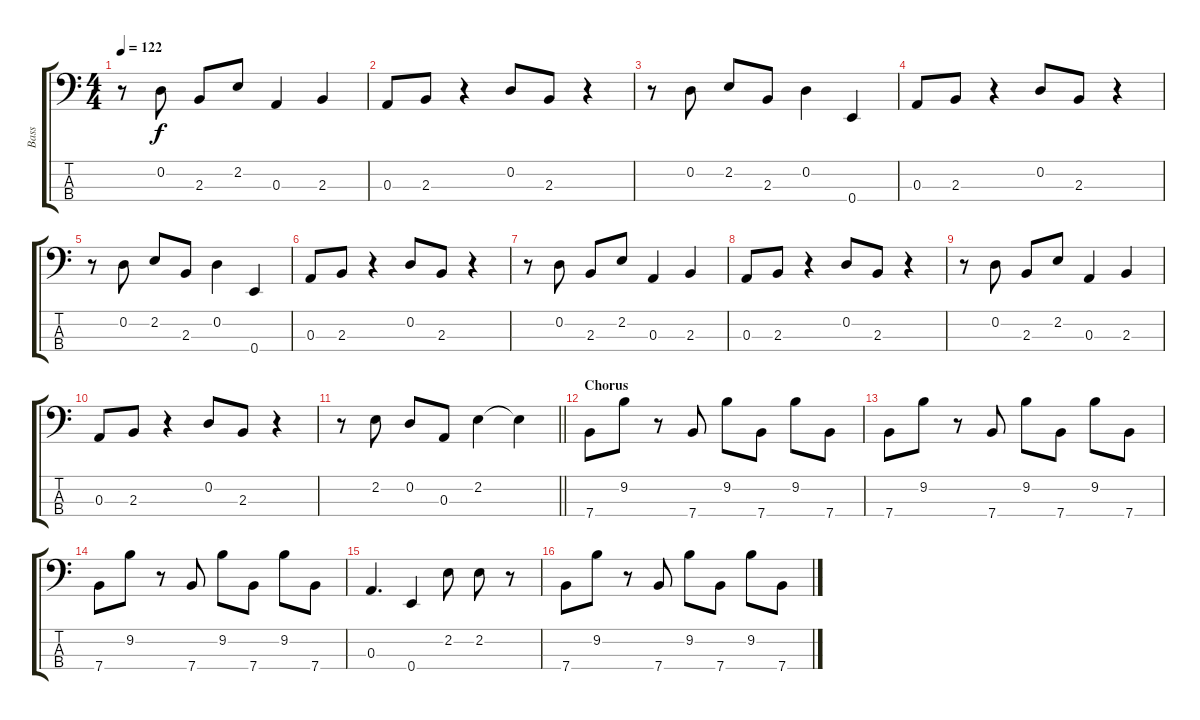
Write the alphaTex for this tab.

\track ("Bass" "Bass") {instrument electricbassfinger}
\staff {score tabs}
\tuning (G2 D2 A1 E1) {hide}
\ts (4 4)
\tempo 122
\clef f4
\ks c
r.8{dy f} 0.2.8 2.3.8 2.2.8 0.3.4 2.3.4 |
0.3.8 2.3.8 r.4 0.2.8 2.3.8 r.4 |
r.8 0.2.8 2.2.8 2.3.8 0.2.4 0.4.4 |
0.3.8 2.3.8 r.4 0.2.8 2.3.8 r.4 |
r.8 0.2.8 2.2.8 2.3.8 0.2.4 0.4.4 |
0.3.8 2.3.8 r.4 0.2.8 2.3.8 r.4 |
r.8 0.2.8 2.3.8 2.2.8 0.3.4 2.3.4 |
0.3.8 2.3.8 r.4 0.2.8 2.3.8 r.4 |
r.8 0.2.8 2.3.8 2.2.8 0.3.4 2.3.4 |
0.3.8 2.3.8 r.4 0.2.8 2.3.8 r.4 |
\barLineRight lightlight
r.8 2.2.8 0.2.8 0.3.8 2.2.4 2.2{t}.4 |
\section ("" "Chorus")
7.4.8 9.2.8 r.8 7.4.8 9.2.8 7.4.8 9.2.8 7.4.8 |
7.4.8 9.2.8 r.8 7.4.8 9.2.8 7.4.8 9.2.8 7.4.8 |
7.4.8 9.2.8 r.8 7.4.8 9.2.8 7.4.8 9.2.8 7.4.8 |
0.3.4{d} 0.4.4 2.2.8 2.2.8 r.8 |
7.4.8 9.2.8 r.8 7.4.8 9.2.8 7.4.8 9.2.8 7.4.8
